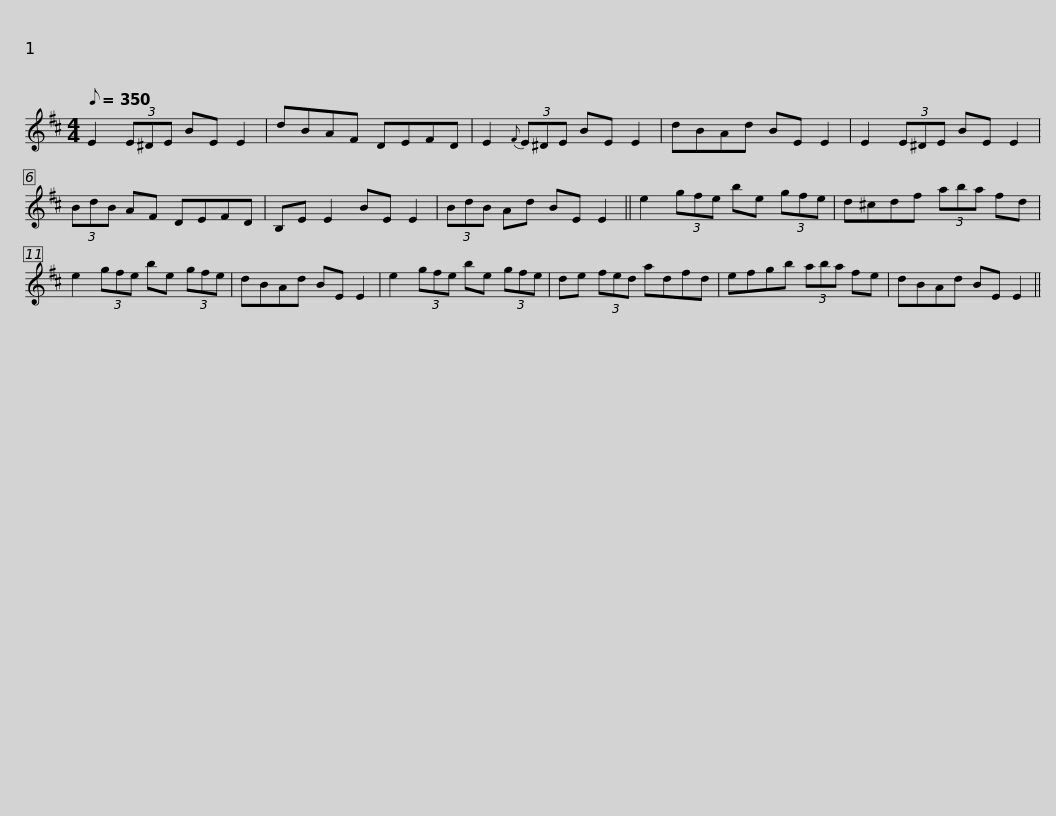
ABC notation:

X:1
L:1/8
Q:1/8=350
M:4/4
I:linebreak $
K:D
V:1 treble
V:1
 E2 (3E^DE BE E2 | dBAF DEFD | E2{F} (3E^DE BE E2 | dBAd BE E2 | E2 (3E^DE BE E2 |$ %5
 (3BdB AF DEFD | B,E E2 BE E2 | (3BdB Ad BE E2 || e2 (3gfe be (3gfe | d^cdf (3aba fd |$ %10
 e2 (3gfe be (3gfe | dBAd BE E2 | e2 (3gfe be (3gfe | de (3fed adfd | efgb (3aba fe |$ %15
 dBAd BE E2 || %16
